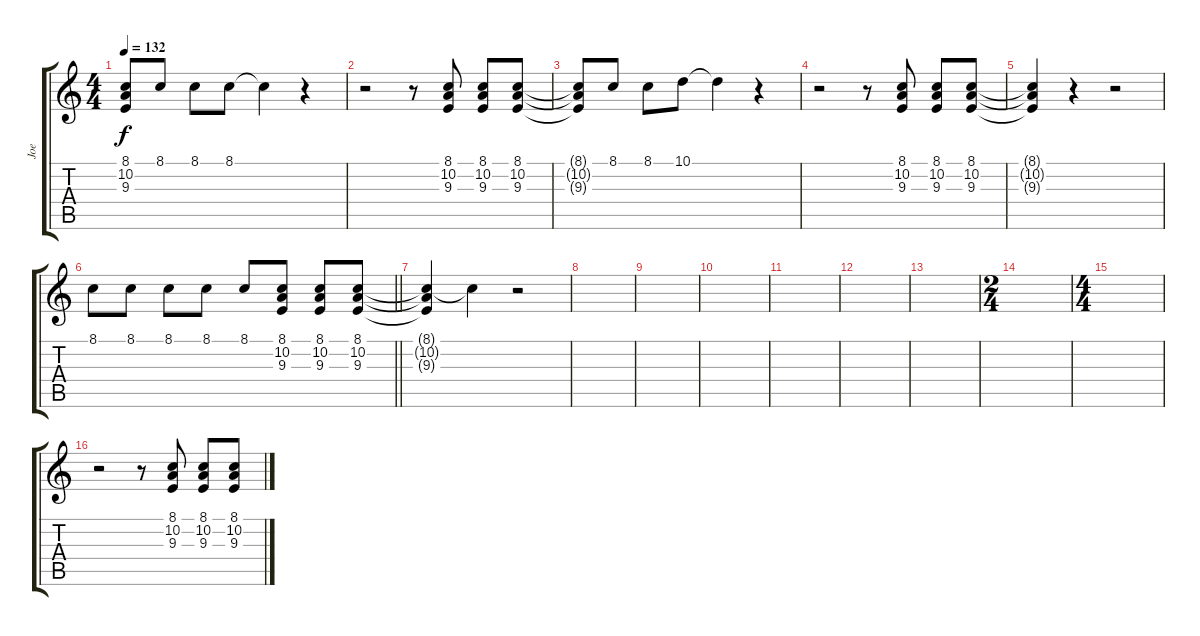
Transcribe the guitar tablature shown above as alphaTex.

\track ("Joe" "Joe") {instrument lead1square}
\staff {score tabs}
\tuning (E4 B3 G3 D3 A2 E2) {hide}
\ts (4 4)
\tempo 132
\clef g2
\ks aminor
(8.1{t} 10.2{t} 9.3{t}).8{dy f} 8.1.8 8.1.8 8.1.8 8.1{t}.4 r.4 |
r.2 r.8 (8.1 10.2 9.3).8 (8.1 10.2 9.3).8 (8.1 10.2 9.3).8 |
(8.1{t} 10.2{t} 9.3{t}).8 8.1.8 8.1.8 10.1.8 10.1{t}.4 r.4 |
r.2 r.8 (8.1 10.2 9.3).8 (8.1 10.2 9.3).8 (8.1 10.2 9.3).8 |
(8.1{t} 10.2{t} 9.3{t}).4 r.4 r.2 |
\barLineRight lightlight
8.1.8 8.1.8 8.1.8 8.1.8 8.1.8 (8.1 10.2 9.3).8 (8.1 10.2 9.3).8 (8.1 10.2 9.3).8 |
(8.1{t} 10.2{t} 9.3{t}).4 8.1{t}.4 r.2 |
|
|
|
|
|
|
\ts (2 4)
|
\ts (4 4)
|
r.2 r.8 (8.1 10.2 9.3).8 (8.1 10.2 9.3).8 (8.1 10.2 9.3).8
